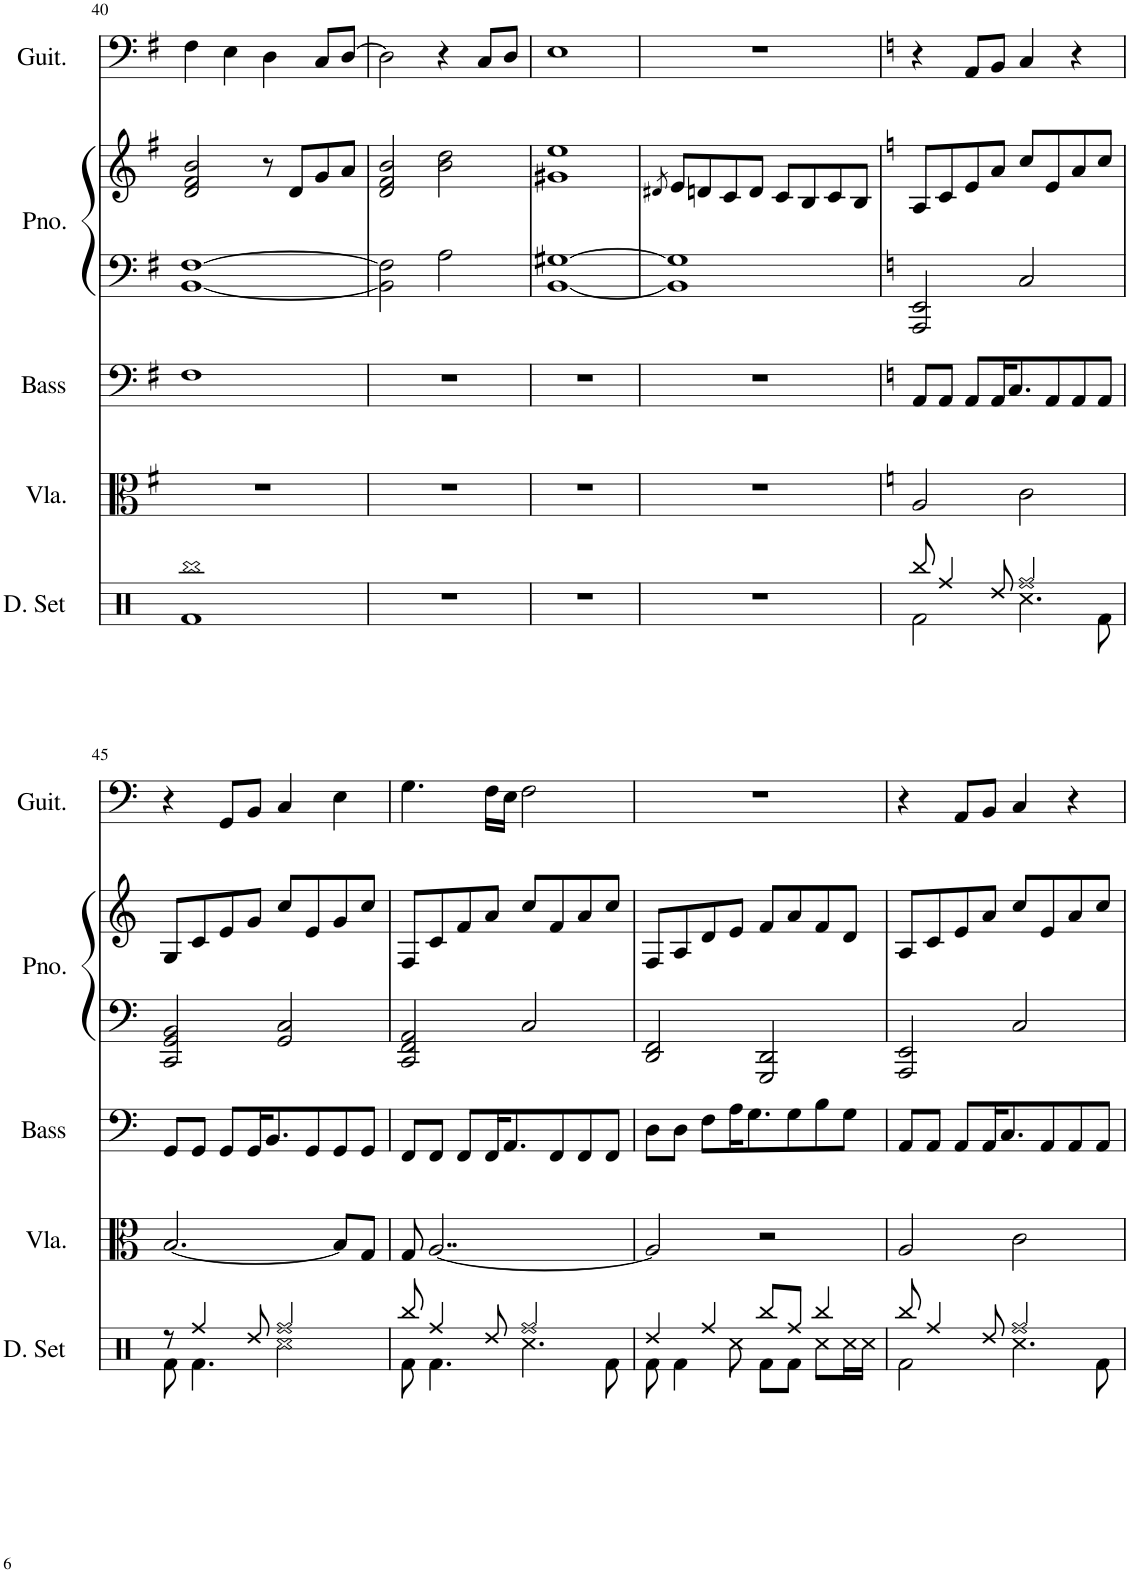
**kern	**kern	**kern	**kern	**kern	**kern
*part5	*part4	*part3	*part2	*part2	*part1
*staff6	*staff5	*staff4	*staff3	*staff2	*staff1
*I"Drumset	*I"Viola	*I"Acoustic Bass	*I"Piano	*	*I"Acoustic Guitar
*I'D. Set	*I'Vla.	*I'Bass	*I'Pno.	*	*I'Guit.
!!LO:PB:g=z
*clefX	*clefC3	*clefF4	*clefF4	*clefG2	*clefF4
*	*	*Trd7c12	*	*	*
*k[]	*k[f#]	*k[f#]	*k[f#]	*k[f#]	*k[f#]
*M4/4	*M4/4	*M4/4	*M4/4	*M4/4	*M4/4
=40	=40	=40	=40	=40	=40
*^	*	*	*	*	*
1Rbb	1Rf	1r	1F#	[1BB [1F#	2d/ 2f#/ 2b/	4F#\
.	.	.	.	.	.	4E\
.	.	.	.	.	8r	4D\
.	.	.	.	.	8d/L	.
.	.	.	.	.	8g/	8C/L
.	.	.	.	.	8a/J	[8D/J
*v	*v	*	*	*	*	*
=41	=41	=41	=41	=41	=41
1r	1r	1r	2BB\] 2F#\]	2d/ 2f#/ 2b/	2D\]
.	.	.	2A\	2b\ 2dd\	4r
.	.	.	.	.	8C/L
.	.	.	.	.	8D/J
=42	=42	=42	=42	=42	=42
1r	1r	1r	[1BB [1G#X	1g#X 1ee	1E
=43	=43	=43	=43	=43	=43
.	.	.	.	8qd#X/	.
1r	1r	1r	1BB] 1G#]	8e/L	1r
.	.	.	.	8dn/	.
.	.	.	.	8c/	.
.	.	.	.	8d/J	.
.	.	.	.	8c/L	.
.	.	.	.	8B/	.
.	.	.	.	8c/	.
.	.	.	.	8B/J	.
=44	=44	=44	=44	=44	=44
*	*k[]	*k[]	*k[]	*k[]	*k[]
*^	*	*	*	*	*
8Rbb/	2Rf\	2A/	8AA/L	2AAA/ 2EE/	8A/L	4r
4Rff/	.	.	8AA/J	.	8c/	.
.	.	.	8AA/L	.	8e/	8AA/L
8Rdd/	.	.	16AA/K	.	8a/J	8BB/J
.	.	.	8.C/	.	.	.
2Rff/	4.Rcc\	2c\	.	2C/	8cc/L	4C/
.	.	.	8AA/	.	8e/	.
.	.	.	8AA/	.	8a/	4r
.	8Rf\	.	8AA/J	.	8cc/J	.
!!LO:LB:g=z
=45	=45	=45	=45	=45	=45	=45
8r	8Rf\	[2.B/	8GG/L	2CC/ 2GG/ 2BB/	8G/L	4r
4Rff/	4.Rf\	.	8GG/J	.	8c/	.
.	.	.	8GG/L	.	8e/	8GG/L
8Rdd/	.	.	16GG/K	.	8g/J	8BB/J
.	.	.	8.BB/	.	.	.
2Rff/	2Rcc\	.	.	2GG/ 2C/	8cc/L	4C/
.	.	.	8GG/	.	8e/	.
.	.	8B/L]	8GG/	.	8g/	4E\
.	.	8G/J	8GG/J	.	8cc/J	.
=46	=46	=46	=46	=46	=46	=46
8Rbb/	8Rf\	8G/	8FF/L	2CC/ 2FF/ 2AA/	8F/L	4.G\
4Rff/	4.Rf\	[2..A/	8FF/J	.	8c/	.
.	.	.	8FF/L	.	8f/	.
8Rdd/	.	.	16FF/K	.	8a/J	16F\LL
.	.	.	8.AA/	.	.	16E\JJ
2Rff/	4.Rcc\	.	.	2C/	8cc/L	2F\
.	.	.	8FF/	.	8f/	.
.	.	.	8FF/	.	8a/	.
.	8Rf\	.	8FF/J	.	8cc/J	.
=47	=47	=47	=47	=47	=47	=47
4Rdd/	8Rf\	2A/]	8D\L	2DD/ 2FF/	8F/L	1r
.	4Rf\	.	8D\J	.	8A/	.
4Rff/	.	.	8F\L	.	8d/	.
.	8Rcc\	.	16A\K	.	8e/J	.
.	.	.	8.G\	.	.	.
8Rbb/L	8Rf\L	2r	.	2GGG/ 2DD/	8f/L	.
8Rff/J	8Rf\J	.	8G\	.	8a/	.
4Rbb/	8Rcc\L	.	8B\	.	8f/	.
.	16Rcc\L	.	8G\J	.	8d/J	.
.	16Rcc\JJ	.	.	.	.	.
=48	=48	=48	=48	=48	=48	=48
8Rbb/	2Rf\	2A/	8AA/L	2AAA/ 2EE/	8A/L	4r
4Rff/	.	.	8AA/J	.	8c/	.
.	.	.	8AA/L	.	8e/	8AA/L
8Rdd/	.	.	16AA/K	.	8a/J	8BB/J
.	.	.	8.C/	.	.	.
2Rff/	4.Rcc\	2c\	.	2C/	8cc/L	4C/
.	.	.	8AA/	.	8e/	.
.	.	.	8AA/	.	8a/	4r
.	8Rf\	.	8AA/J	.	8cc/J	.
*v	*v	*	*	*	*	*
=	=	=	=	=	=
*-	*-	*-	*-	*-	*-
